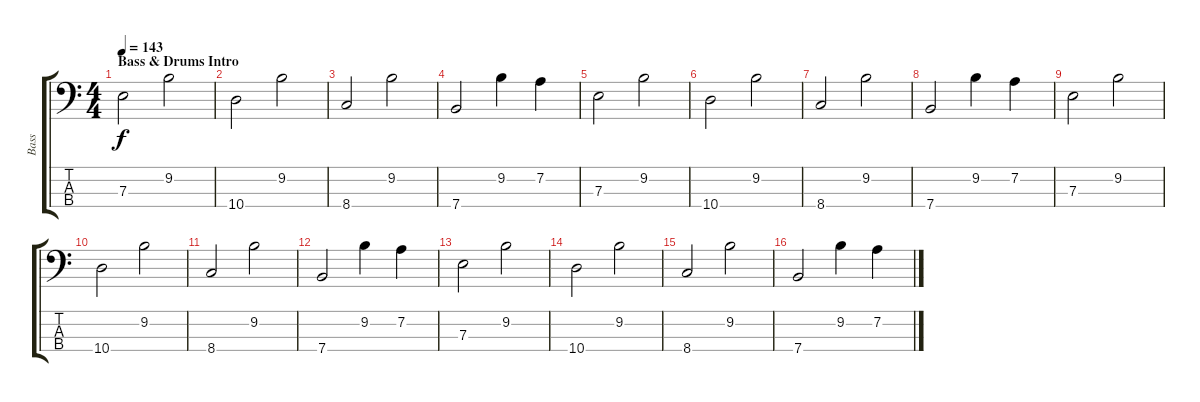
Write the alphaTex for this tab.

\track ("Bass" "Bass") {instrument electricbassfinger}
\staff {score tabs}
\tuning (G2 D2 A1 E1) {hide}
\ts (4 4)
\section ("" "Bass & Drums Intro")
\tempo 143
\clef f4
\ks c
7.3.2{dy f instrument electricbassfinger} 9.2.2 |
10.4.2 9.2.2 |
8.4.2 9.2.2 |
7.4.2 9.2.4 7.2.4 |
7.3.2 9.2.2 |
10.4.2 9.2.2 |
8.4.2 9.2.2 |
7.4.2 9.2.4 7.2.4 |
7.3.2 9.2.2 |
10.4.2 9.2.2 |
8.4.2 9.2.2 |
7.4.2 9.2.4 7.2.4 |
7.3.2 9.2.2 |
10.4.2 9.2.2 |
8.4.2 9.2.2 |
7.4.2 9.2.4 7.2.4
